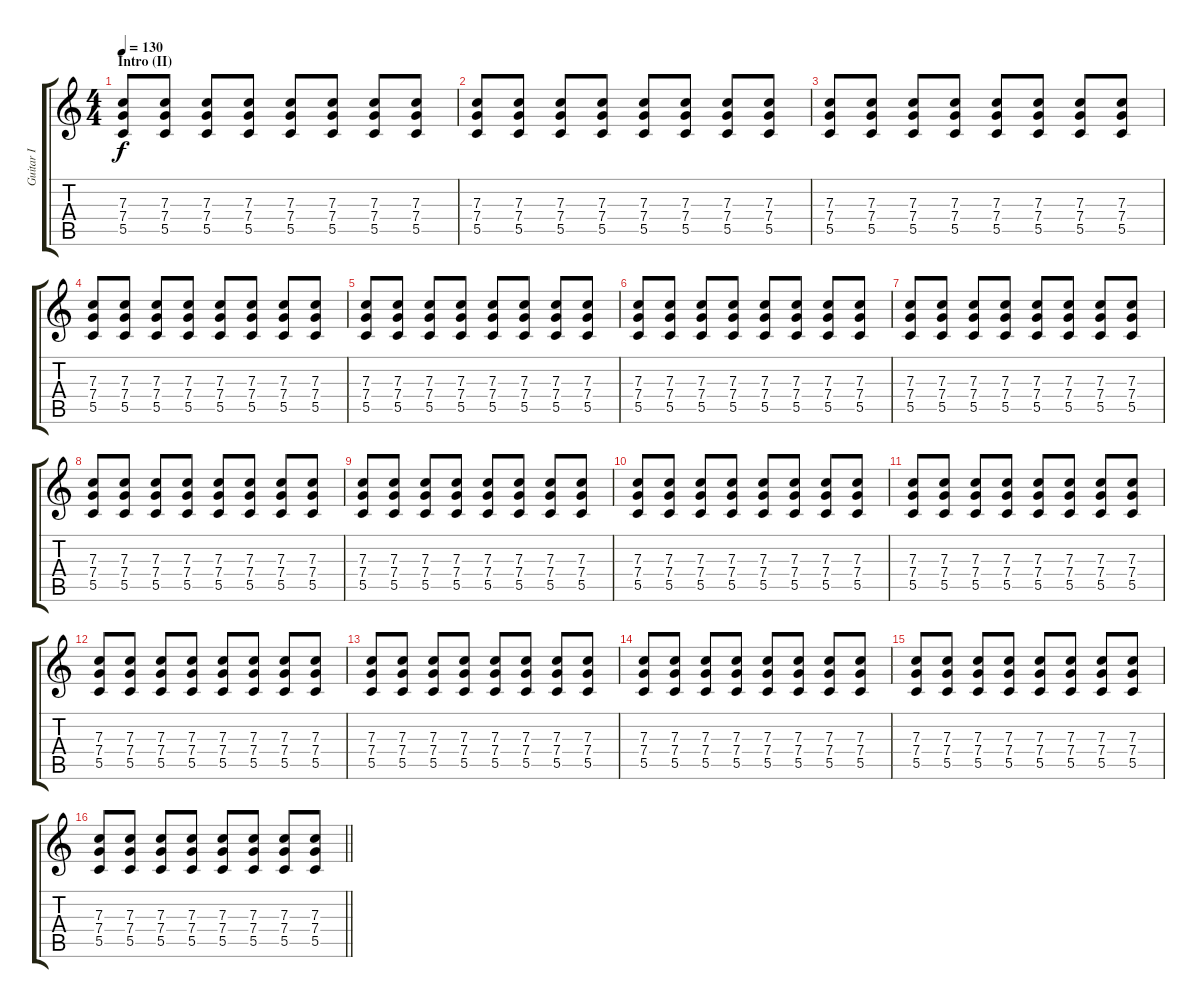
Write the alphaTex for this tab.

\track ("Guitar I" "Guitar I") {instrument overdrivenguitar}
\staff {score tabs}
\tuning (D4 A3 F3 C3 G2 C2) {hide}
\ts (4 4)
\section ("" "Intro (II)")
\tempo 130
\clef g2
\ks c
(7.3 7.4 5.5).8{dy f} (7.3 7.4 5.5).8 (7.3 7.4 5.5).8 (7.3 7.4 5.5).8 (7.3 7.4 5.5).8 (7.3 7.4 5.5).8 (7.3 7.4 5.5).8 (7.3 7.4 5.5).8 |
(7.3 7.4 5.5).8 (7.3 7.4 5.5).8 (7.3 7.4 5.5).8 (7.3 7.4 5.5).8 (7.3 7.4 5.5).8 (7.3 7.4 5.5).8 (7.3 7.4 5.5).8 (7.3 7.4 5.5).8 |
(7.3 7.4 5.5).8 (7.3 7.4 5.5).8 (7.3 7.4 5.5).8 (7.3 7.4 5.5).8 (7.3 7.4 5.5).8 (7.3 7.4 5.5).8 (7.3 7.4 5.5).8 (7.3 7.4 5.5).8 |
(7.3 7.4 5.5).8 (7.3 7.4 5.5).8 (7.3 7.4 5.5).8 (7.3 7.4 5.5).8 (7.3 7.4 5.5).8 (7.3 7.4 5.5).8 (7.3 7.4 5.5).8 (7.3 7.4 5.5).8 |
(7.3 7.4 5.5).8 (7.3 7.4 5.5).8 (7.3 7.4 5.5).8 (7.3 7.4 5.5).8 (7.3 7.4 5.5).8 (7.3 7.4 5.5).8 (7.3 7.4 5.5).8 (7.3 7.4 5.5).8 |
(7.3 7.4 5.5).8 (7.3 7.4 5.5).8 (7.3 7.4 5.5).8 (7.3 7.4 5.5).8 (7.3 7.4 5.5).8 (7.3 7.4 5.5).8 (7.3 7.4 5.5).8 (7.3 7.4 5.5).8 |
(7.3 7.4 5.5).8 (7.3 7.4 5.5).8 (7.3 7.4 5.5).8 (7.3 7.4 5.5).8 (7.3 7.4 5.5).8 (7.3 7.4 5.5).8 (7.3 7.4 5.5).8 (7.3 7.4 5.5).8 |
(7.3 7.4 5.5).8 (7.3 7.4 5.5).8 (7.3 7.4 5.5).8 (7.3 7.4 5.5).8 (7.3 7.4 5.5).8 (7.3 7.4 5.5).8 (7.3 7.4 5.5).8 (7.3 7.4 5.5).8 |
(7.3 7.4 5.5).8 (7.3 7.4 5.5).8 (7.3 7.4 5.5).8 (7.3 7.4 5.5).8 (7.3 7.4 5.5).8 (7.3 7.4 5.5).8 (7.3 7.4 5.5).8 (7.3 7.4 5.5).8 |
(7.3 7.4 5.5).8 (7.3 7.4 5.5).8 (7.3 7.4 5.5).8 (7.3 7.4 5.5).8 (7.3 7.4 5.5).8 (7.3 7.4 5.5).8 (7.3 7.4 5.5).8 (7.3 7.4 5.5).8 |
(7.3 7.4 5.5).8 (7.3 7.4 5.5).8 (7.3 7.4 5.5).8 (7.3 7.4 5.5).8 (7.3 7.4 5.5).8 (7.3 7.4 5.5).8 (7.3 7.4 5.5).8 (7.3 7.4 5.5).8 |
(7.3 7.4 5.5).8 (7.3 7.4 5.5).8 (7.3 7.4 5.5).8 (7.3 7.4 5.5).8 (7.3 7.4 5.5).8 (7.3 7.4 5.5).8 (7.3 7.4 5.5).8 (7.3 7.4 5.5).8 |
(7.3 7.4 5.5).8 (7.3 7.4 5.5).8 (7.3 7.4 5.5).8 (7.3 7.4 5.5).8 (7.3 7.4 5.5).8 (7.3 7.4 5.5).8 (7.3 7.4 5.5).8 (7.3 7.4 5.5).8 |
(7.3 7.4 5.5).8 (7.3 7.4 5.5).8 (7.3 7.4 5.5).8 (7.3 7.4 5.5).8 (7.3 7.4 5.5).8 (7.3 7.4 5.5).8 (7.3 7.4 5.5).8 (7.3 7.4 5.5).8 |
(7.3 7.4 5.5).8 (7.3 7.4 5.5).8 (7.3 7.4 5.5).8 (7.3 7.4 5.5).8 (7.3 7.4 5.5).8 (7.3 7.4 5.5).8 (7.3 7.4 5.5).8 (7.3 7.4 5.5).8 |
\barLineRight lightlight
(7.3 7.4 5.5).8 (7.3 7.4 5.5).8 (7.3 7.4 5.5).8 (7.3 7.4 5.5).8 (7.3 7.4 5.5).8 (7.3 7.4 5.5).8 (7.3 7.4 5.5).8 (7.3 7.4 5.5).8
